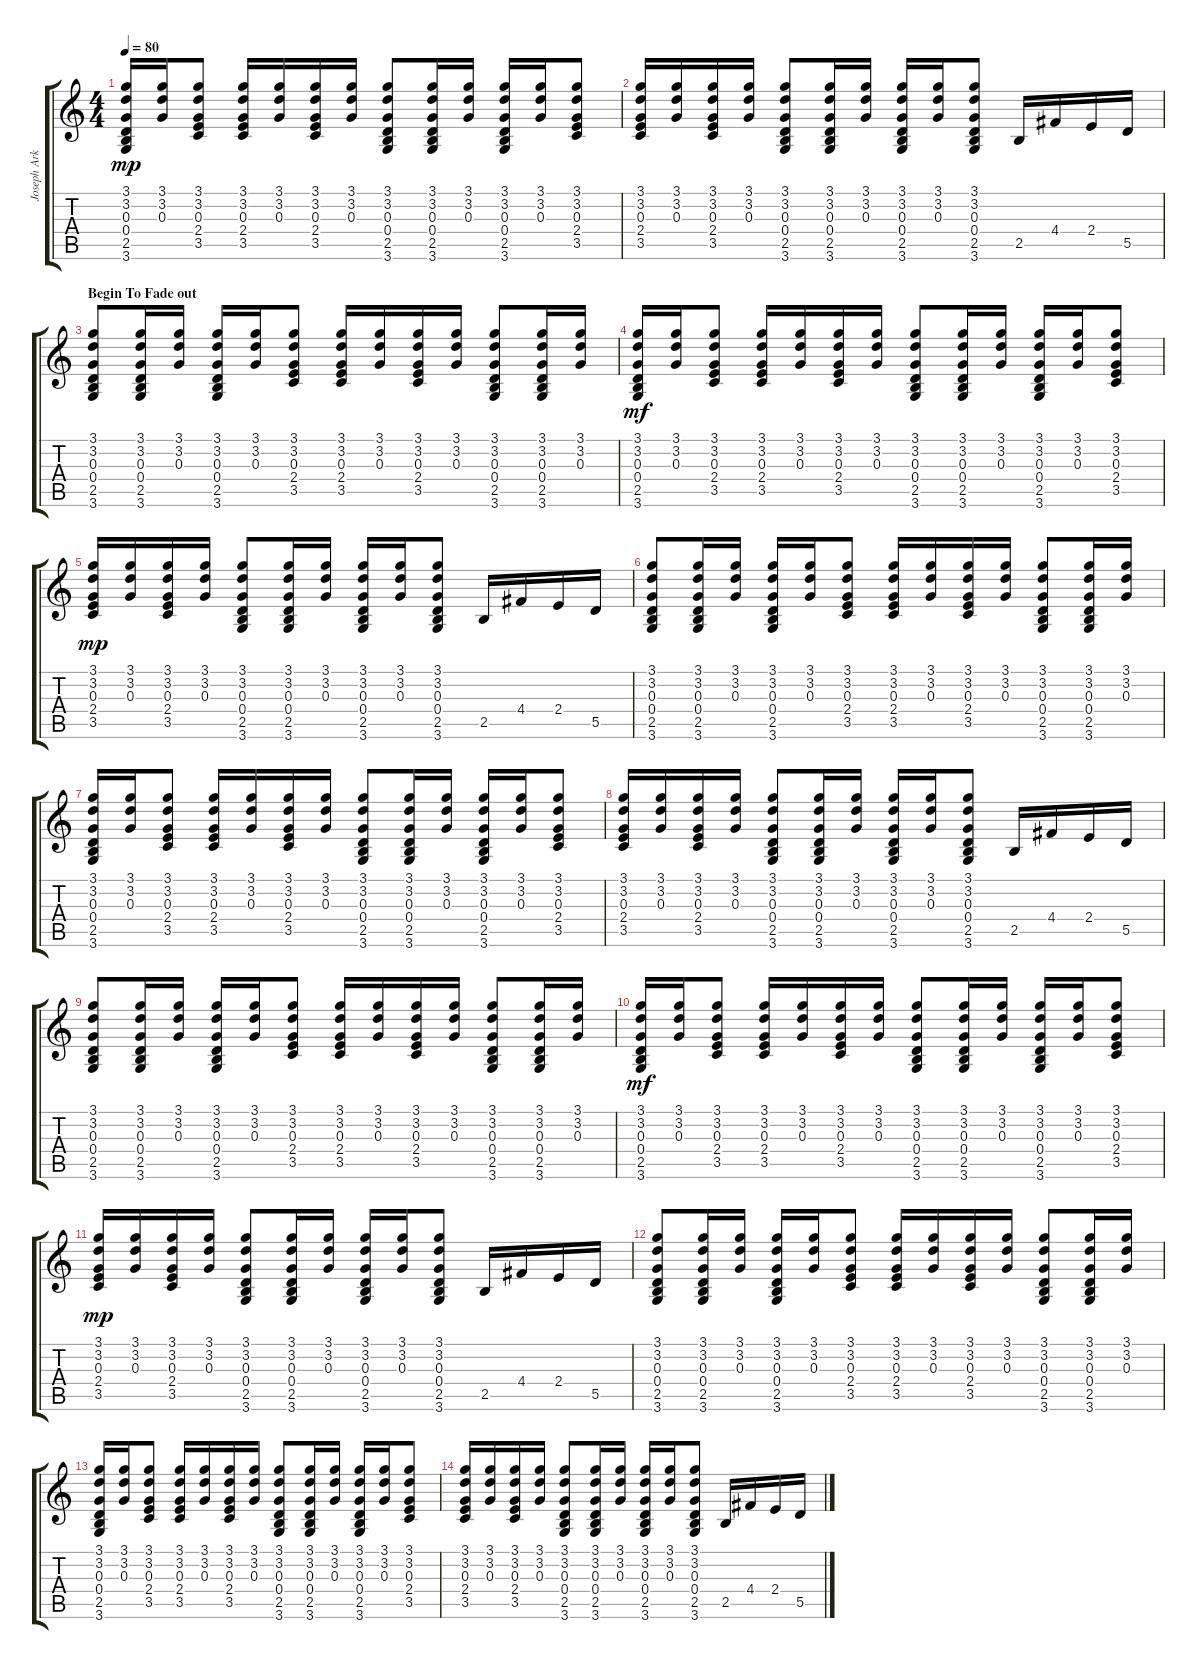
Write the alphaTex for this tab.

\track ("Joseph Arkansas" "Joseph Ark") {instrument acousticguitarsteel}
\staff {score tabs}
\tuning (E4 B3 G3 D3 A2 E2) {hide}
\ts (4 4)
\tempo 80
\clef g2
\ks c
(3.1 3.2 0.3 0.4 2.5 3.6).16{dy mp} (3.1 3.2 0.3).16 (3.1 3.2 0.3 2.4 3.5).8 (3.1 3.2 0.3 2.4 3.5).16 (3.1 3.2 0.3).16 (3.1 3.2 0.3 2.4 3.5).16 (3.1 3.2 0.3).16 (3.1 3.2 0.3 0.4 2.5 3.6).8 (3.1 3.2 0.3 0.4 2.5 3.6).16 (3.1 3.2 0.3).16 (3.1 3.2 0.3 0.4 2.5 3.6).16 (3.1 3.2 0.3).16 (3.1 3.2 0.3 2.4 3.5).8 |
(3.1 3.2 0.3 2.4 3.5).16 (3.1 3.2 0.3).16 (3.1 3.2 0.3 2.4 3.5).16 (3.1 3.2 0.3).16 (3.1 3.2 0.3 0.4 2.5 3.6).8 (3.1 3.2 0.3 0.4 2.5 3.6).16 (3.1 3.2 0.3).16 (3.1 3.2 0.3 0.4 2.5 3.6).16 (3.1 3.2 0.3).16 (3.1 3.2 0.3 0.4 2.5 3.6).8 2.5.16 4.4.16 2.4.16 5.5.16 |
\section ("" "Begin To Fade out")
(3.1 3.2 0.3 0.4 2.5 3.6).8{volume 11} (3.1 3.2 0.3 0.4 2.5 3.6).16 (3.1 3.2 0.3).16 (3.1 3.2 0.3 0.4 2.5 3.6).16 (3.1 3.2 0.3).16 (3.1 3.2 0.3 2.4 3.5).8 (3.1 3.2 0.3 2.4 3.5).16 (3.1 3.2 0.3).16 (3.1 3.2 0.3 2.4 3.5).16 (3.1 3.2 0.3).16 (3.1 3.2 0.3 0.4 2.5 3.6).8 (3.1 3.2 0.3 0.4 2.5 3.6).16 (3.1 3.2 0.3).16 |
(3.1 3.2 0.3 0.4 2.5 3.6).16{dy mf volume 10} (3.1 3.2 0.3).16 (3.1 3.2 0.3 2.4 3.5).8 (3.1 3.2 0.3 2.4 3.5).16 (3.1 3.2 0.3).16 (3.1 3.2 0.3 2.4 3.5).16 (3.1 3.2 0.3).16 (3.1 3.2 0.3 0.4 2.5 3.6).8 (3.1 3.2 0.3 0.4 2.5 3.6).16 (3.1 3.2 0.3).16 (3.1 3.2 0.3 0.4 2.5 3.6).16 (3.1 3.2 0.3).16 (3.1 3.2 0.3 2.4 3.5).8 |
(3.1 3.2 0.3 2.4 3.5).16{dy mp volume 9} (3.1 3.2 0.3).16 (3.1 3.2 0.3 2.4 3.5).16 (3.1 3.2 0.3).16 (3.1 3.2 0.3 0.4 2.5 3.6).8 (3.1 3.2 0.3 0.4 2.5 3.6).16 (3.1 3.2 0.3).16 (3.1 3.2 0.3 0.4 2.5 3.6).16 (3.1 3.2 0.3).16 (3.1 3.2 0.3 0.4 2.5 3.6).8 2.5.16 4.4.16 2.4.16 5.5.16 |
(3.1 3.2 0.3 0.4 2.5 3.6).8{volume 8} (3.1 3.2 0.3 0.4 2.5 3.6).16 (3.1 3.2 0.3).16 (3.1 3.2 0.3 0.4 2.5 3.6).16 (3.1 3.2 0.3).16 (3.1 3.2 0.3 2.4 3.5).8 (3.1 3.2 0.3 2.4 3.5).16 (3.1 3.2 0.3).16 (3.1 3.2 0.3 2.4 3.5).16 (3.1 3.2 0.3).16 (3.1 3.2 0.3 0.4 2.5 3.6).8 (3.1 3.2 0.3 0.4 2.5 3.6).16 (3.1 3.2 0.3).16 |
(3.1 3.2 0.3 0.4 2.5 3.6).16{volume 7} (3.1 3.2 0.3).16 (3.1 3.2 0.3 2.4 3.5).8 (3.1 3.2 0.3 2.4 3.5).16 (3.1 3.2 0.3).16 (3.1 3.2 0.3 2.4 3.5).16 (3.1 3.2 0.3).16 (3.1 3.2 0.3 0.4 2.5 3.6).8 (3.1 3.2 0.3 0.4 2.5 3.6).16 (3.1 3.2 0.3).16 (3.1 3.2 0.3 0.4 2.5 3.6).16 (3.1 3.2 0.3).16 (3.1 3.2 0.3 2.4 3.5).8 |
(3.1 3.2 0.3 2.4 3.5).16{volume 7} (3.1 3.2 0.3).16 (3.1 3.2 0.3 2.4 3.5).16 (3.1 3.2 0.3).16 (3.1 3.2 0.3 0.4 2.5 3.6).8 (3.1 3.2 0.3 0.4 2.5 3.6).16 (3.1 3.2 0.3).16 (3.1 3.2 0.3 0.4 2.5 3.6).16 (3.1 3.2 0.3).16 (3.1 3.2 0.3 0.4 2.5 3.6).8 2.5.16 4.4.16 2.4.16 5.5.16 |
(3.1 3.2 0.3 0.4 2.5 3.6).8{volume 7} (3.1 3.2 0.3 0.4 2.5 3.6).16 (3.1 3.2 0.3).16 (3.1 3.2 0.3 0.4 2.5 3.6).16 (3.1 3.2 0.3).16 (3.1 3.2 0.3 2.4 3.5).8 (3.1 3.2 0.3 2.4 3.5).16 (3.1 3.2 0.3).16 (3.1 3.2 0.3 2.4 3.5).16 (3.1 3.2 0.3).16 (3.1 3.2 0.3 0.4 2.5 3.6).8 (3.1 3.2 0.3 0.4 2.5 3.6).16 (3.1 3.2 0.3).16 |
(3.1 3.2 0.3 0.4 2.5 3.6).16{dy mf volume 7} (3.1 3.2 0.3).16 (3.1 3.2 0.3 2.4 3.5).8 (3.1 3.2 0.3 2.4 3.5).16 (3.1 3.2 0.3).16 (3.1 3.2 0.3 2.4 3.5).16 (3.1 3.2 0.3).16 (3.1 3.2 0.3 0.4 2.5 3.6).8 (3.1 3.2 0.3 0.4 2.5 3.6).16 (3.1 3.2 0.3).16 (3.1 3.2 0.3 0.4 2.5 3.6).16 (3.1 3.2 0.3).16 (3.1 3.2 0.3 2.4 3.5).8 |
(3.1 3.2 0.3 2.4 3.5).16{dy mp volume 6} (3.1 3.2 0.3).16 (3.1 3.2 0.3 2.4 3.5).16 (3.1 3.2 0.3).16 (3.1 3.2 0.3 0.4 2.5 3.6).8 (3.1 3.2 0.3 0.4 2.5 3.6).16 (3.1 3.2 0.3).16 (3.1 3.2 0.3 0.4 2.5 3.6).16 (3.1 3.2 0.3).16 (3.1 3.2 0.3 0.4 2.5 3.6).8 2.5.16 4.4.16 2.4.16 5.5.16 |
(3.1 3.2 0.3 0.4 2.5 3.6).8{volume 6} (3.1 3.2 0.3 0.4 2.5 3.6).16 (3.1 3.2 0.3).16 (3.1 3.2 0.3 0.4 2.5 3.6).16 (3.1 3.2 0.3).16 (3.1 3.2 0.3 2.4 3.5).8 (3.1 3.2 0.3 2.4 3.5).16 (3.1 3.2 0.3).16 (3.1 3.2 0.3 2.4 3.5).16 (3.1 3.2 0.3).16 (3.1 3.2 0.3 0.4 2.5 3.6).8 (3.1 3.2 0.3 0.4 2.5 3.6).16 (3.1 3.2 0.3).16 |
(3.1 3.2 0.3 0.4 2.5 3.6).16{volume 6} (3.1 3.2 0.3).16 (3.1 3.2 0.3 2.4 3.5).8 (3.1 3.2 0.3 2.4 3.5).16 (3.1 3.2 0.3).16 (3.1 3.2 0.3 2.4 3.5).16 (3.1 3.2 0.3).16 (3.1 3.2 0.3 0.4 2.5 3.6).8 (3.1 3.2 0.3 0.4 2.5 3.6).16 (3.1 3.2 0.3).16 (3.1 3.2 0.3 0.4 2.5 3.6).16 (3.1 3.2 0.3).16 (3.1 3.2 0.3 2.4 3.5).8 |
(3.1 3.2 0.3 2.4 3.5).16{volume 5} (3.1 3.2 0.3).16 (3.1 3.2 0.3 2.4 3.5).16 (3.1 3.2 0.3).16 (3.1 3.2 0.3 0.4 2.5 3.6).8 (3.1 3.2 0.3 0.4 2.5 3.6).16 (3.1 3.2 0.3).16 (3.1 3.2 0.3 0.4 2.5 3.6).16 (3.1 3.2 0.3).16 (3.1 3.2 0.3 0.4 2.5 3.6).8 2.5.16 4.4.16 2.4.16 5.5.16
